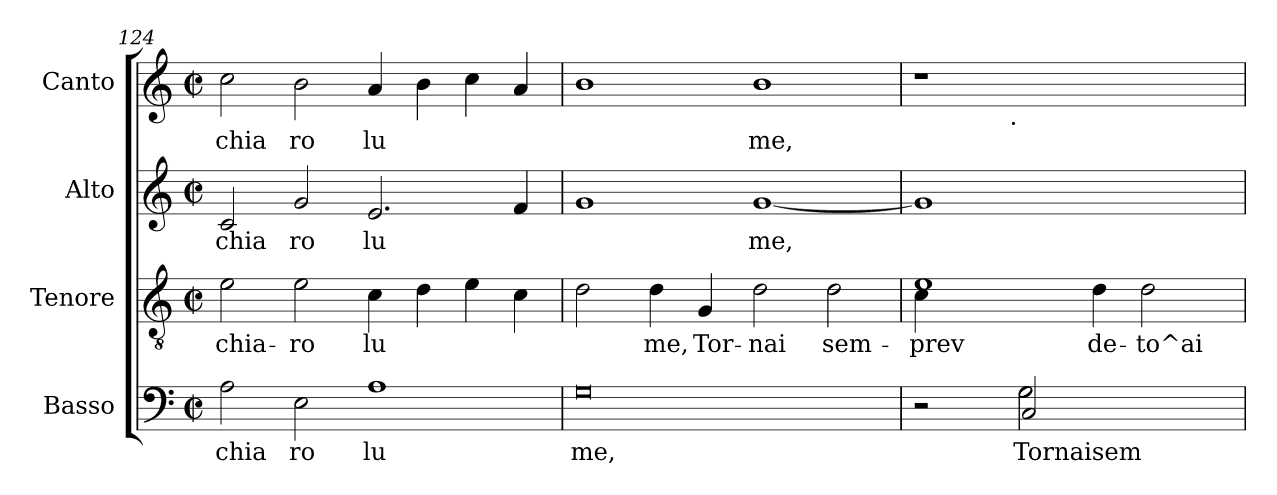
**kern	**text	**kern	**text	**kern	**text	**kern	**text
*part4	*part4	*part3	*part3	*part2	*part2	*part1	*part1
*staff4	*staff4	*staff3	*staff3	*staff2	*staff2	*staff1	*staff1
*I"Basso	*	*I"Tenore	*	*I"Alto	*	*I"Canto	*
*I'Basso	*	*I'Tenore	*	*I'Alto	*	*I'Canto	*
*clefF4	*	*clefGv2	*	*clefG2	*	*clefG2	*
*k[]	*	*k[]	*	*k[]	*	*k[]	*
*C:	*	*C:	*	*C:	*	*C:	*
*M2/2	*	*M2/2	*	*M2/2	*	*M2/2	*
*met(c|)	*	*met(c|)	*	*met(c|)	*	*met(c|)	*
=124	=124	=124	=124	=124	=124	=124	=124
!	!LO:LY:b:cj	!	!LO:LY:b:cj	!	!LO:LY:b:cj	!	!LO:LY:b:cj
2A\	chia	2e\	chia-	2c/	chia	2cc\	chia
!	!LO:LY:b:cj	!	!LO:LY:b:cj	!	!LO:LY:b:cj	!	!LO:LY:b:cj
2E\	ro	2e\	-ro	2g/	ro	2b\	ro
!	!LO:LY:b:cj	!	!LO:LY:b:cj	!	!LO:LY:b:cj	!	!LO:LY:b:cj
1A	lu	4c\	lu-	2.e/	lu	4a/	lu
!	!	!	!LO:LY:b:cj	!	!	!	!LO:LY:b:cj
.	.	4d\	--	.	.	4b\	.
!	!	!	!LO:LY:b:cj	!	!	!	!LO:LY:b:cj
.	.	4e\	--	.	.	4cc\	.
!	!	!	!LO:LY:b:cj	!	!LO:LY:b:cj	!	!LO:LY:b:cj
.	.	4c\	--	4f/	.	4a/	.
=125	=125	=125	=125	=125	=125	=125	=125
!	!LO:LY:b:cj	!	!LO:LY:b:cj	!	!LO:LY:b:cj	!	!LO:LY:b:cj
0G	me,	2d\	--	1g	.	1b	.
!	!	!	!LO:LY:b:cj	!	!	!	!
.	.	4d\	-me,	.	.	.	.
!	!	!	!LO:LY:b:cj	!	!	!	!
.	.	4G/	Tor-	.	.	.	.
!	!	!	!LO:LY:b:cj	!	!LO:LY:b:cj	!	!LO:LY:b:cj
.	.	2d\	-nai	[<1g	me,	1b	me,
!	!	!	!LO:LY:b:cj	!	!	!	!
.	.	2d\	sem-	.	.	.	.
=126	=126	=126	=126	=126	=126	=126	=126
*^	*	*^	*	*	*	*	*
*	*^	*	*	*	*	*	*	*	*
!	!	!	!	!	!	!LO:LY:b:cj	!	!LO:LY:b:cj	!	!
*	*	*	*	*	*	*	*	*	*^	*
2r	2ryy	2ryy	.	1e	4c\	-prev	1g]	.	1r	4ryy	.
.	.	.	.	.	1.ryy	.	.	.	.	8...ryy	.
!	!	!	!	!	!	!	!	!	!	!LO:TX:b:t=.	!
.	.	.	.	.	.	.	.	.	.	1ryy	.
!	!	!	!LO:LY:b:cj	!	!	!	!	!	!	!	!
2G\	2C/	2G\	Tornaisem	.	.	.	.	.	.	.	.
!	!	!	!	!	!	!LO:LY:b:cj	!	!	!	!	!
2.ryy	2.ryy	2.ryy	.	4d\	.	de-	2.ryy	.	2.ryy	.	.
!	!	!	!	!	!	!LO:LY:b:cj	!	!	!	!	!
.	.	.	.	2d\	.	-to^ai	.	.	.	.	.
.	.	.	.	.	.	.	.	.	.	4ryy	.
.	.	.	.	.	.	.	.	.	.	64ryy	.
*v	*v	*v	*	*	*	*	*	*	*v	*v	*
*	*	*v	*v	*	*	*	*	*
=	=	=	=	=	=	=	=
*-	*-	*-	*-	*-	*-	*-	*-
